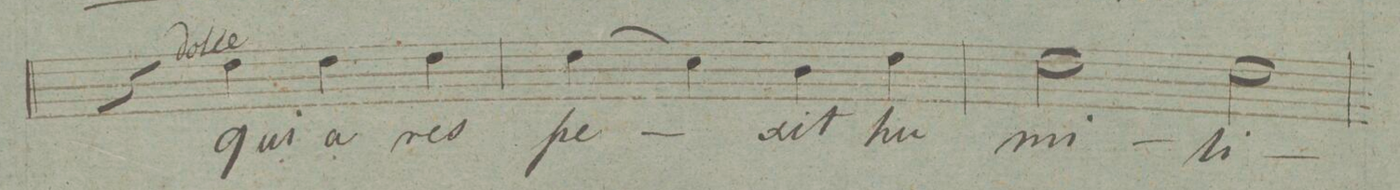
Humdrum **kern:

**kern	**text	**dynam
*I"Alto.	*	*
*clefC3	*	*
*k[]	*	*
*met(c|)	*	*
*M2/2	*	*
4r	.	.
4e\	qui-	.
4e\	-a	.
4e\	re-	.
=26	=26	=26
(4e\	-spe-	.
4d\)	.	.
4c\	-xit	.
4e\	hu-	.
=27	=27	=27
2e\	-mi-	.
2e\	-li-	.
=28	=28	=28
*-	*-	*-
